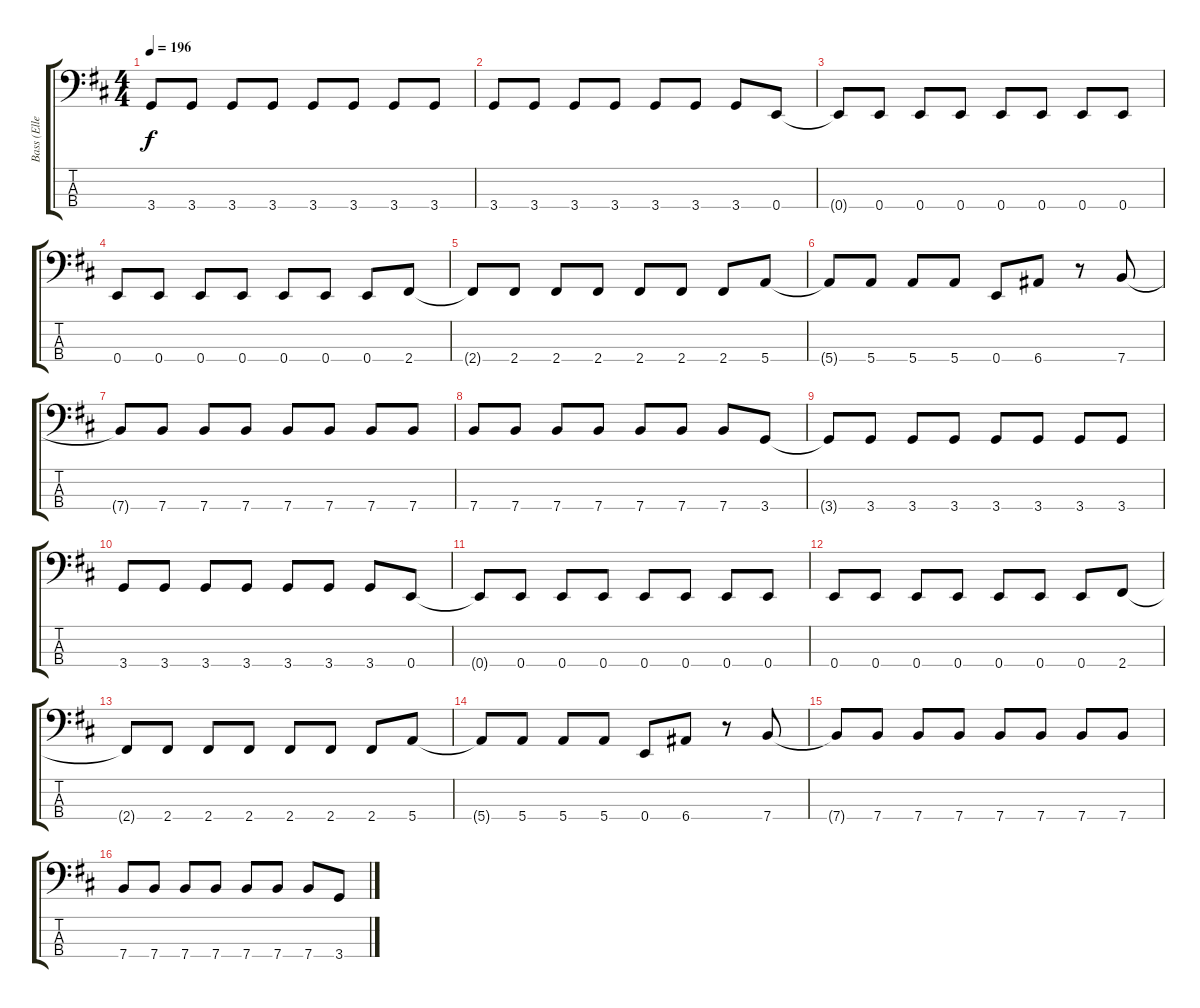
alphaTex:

\track ("Bass (Ellefson)" "Bass (Elle") {instrument electricbasspick}
\staff {score tabs}
\tuning (G2 D2 A1 E1) {hide}
\ts (4 4)
\tempo 196
\clef f4
\ks d
3.4{t}.8{dy f} 3.4.8 3.4.8 3.4.8 3.4.8 3.4.8 3.4.8 3.4.8 |
3.4.8 3.4.8 3.4.8 3.4.8 3.4.8 3.4.8 3.4.8 0.4.8 |
0.4{t}.8 0.4.8 0.4.8 0.4.8 0.4.8 0.4.8 0.4.8 0.4.8 |
0.4.8 0.4.8 0.4.8 0.4.8 0.4.8 0.4.8 0.4.8 2.4.8 |
2.4{t}.8 2.4.8 2.4.8 2.4.8 2.4.8 2.4.8 2.4.8 5.4.8 |
5.4{t}.8 5.4.8 5.4.8 5.4.8 0.4.8 6.4.8 r.8 7.4.8 |
7.4{t}.8 7.4.8 7.4.8 7.4.8 7.4.8 7.4.8 7.4.8 7.4.8 |
7.4.8 7.4.8 7.4.8 7.4.8 7.4.8 7.4.8 7.4.8 3.4.8 |
3.4{t}.8 3.4.8 3.4.8 3.4.8 3.4.8 3.4.8 3.4.8 3.4.8 |
3.4.8 3.4.8 3.4.8 3.4.8 3.4.8 3.4.8 3.4.8 0.4.8 |
0.4{t}.8 0.4.8 0.4.8 0.4.8 0.4.8 0.4.8 0.4.8 0.4.8 |
0.4.8 0.4.8 0.4.8 0.4.8 0.4.8 0.4.8 0.4.8 2.4.8 |
2.4{t}.8 2.4.8 2.4.8 2.4.8 2.4.8 2.4.8 2.4.8 5.4.8 |
5.4{t}.8 5.4.8 5.4.8 5.4.8 0.4.8 6.4.8 r.8 7.4.8 |
7.4{t}.8 7.4.8 7.4.8 7.4.8 7.4.8 7.4.8 7.4.8 7.4.8 |
7.4.8 7.4.8 7.4.8 7.4.8 7.4.8 7.4.8 7.4.8 3.4.8
